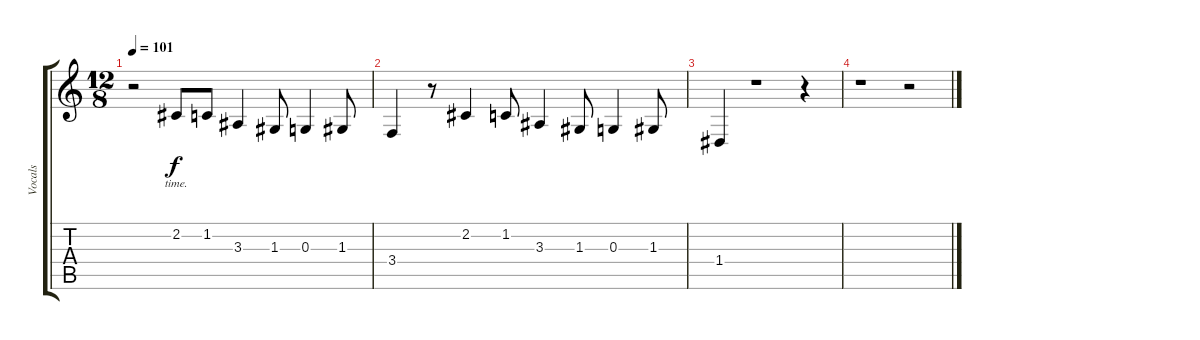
\track ("Vocals" "Vocals") {instrument bassoon}
\staff {score tabs}
\tuning (E4 B3 G3 D3 A2 E2) {hide}
\ts (12 8)
\tempo 101
\clef g2
\ks c
r.2{dy f} 2.2.8{lyrics (0 "time.") lyrics (1 "") lyrics (2 "") lyrics (3 "") lyrics (4 "")} 1.2.8 3.3.4 1.3.8 0.3.4 1.3.8 |
3.4.4 r.8 2.2.4 1.2.8 3.3.4 1.3.8 0.3.4 1.3.8 |
1.4.4 r.1 r.4 |
r.1 r.2
